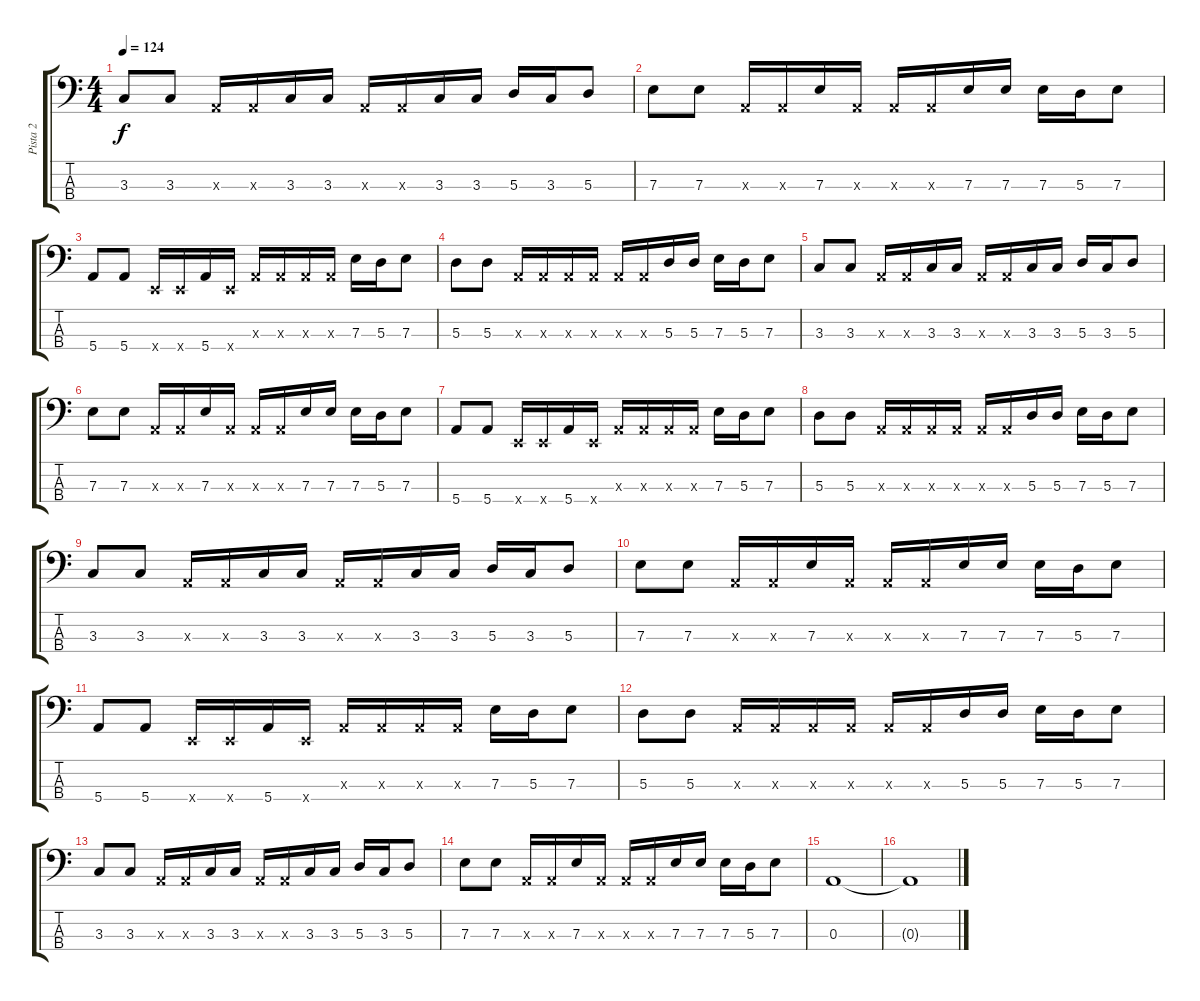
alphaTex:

\track ("Pista 2" "Pista 2") {instrument electricbassfinger}
\staff {score tabs}
\tuning (G2 D2 A1 E1) {hide}
\ts (4 4)
\tempo 124
\clef f4
\ks c
3.3.8{dy f} 3.3.8 0.3{x}.16 0.3{x}.16 3.3.16 3.3.16 0.3{x}.16 0.3{x}.16 3.3.16 3.3.16 5.3.16 3.3.16 5.3.8 |
7.3.8 7.3.8 0.3{x}.16 0.3{x}.16 7.3.16 0.3{x}.16 0.3{x}.16 0.3{x}.16 7.3.16 7.3.16 7.3.16 5.3.16 7.3.8 |
5.4.8 5.4.8 0.4{x}.16 0.4{x}.16 5.4.16 0.4{x}.16 0.3{x}.16 0.3{x}.16 0.3{x}.16 0.3{x}.16 7.3.16 5.3.16 7.3.8 |
5.3.8 5.3.8 0.3{x}.16 0.3{x}.16 0.3{x}.16 0.3{x}.16 0.3{x}.16 0.3{x}.16 5.3.16 5.3.16 7.3.16 5.3.16 7.3.8 |
3.3.8 3.3.8 0.3{x}.16 0.3{x}.16 3.3.16 3.3.16 0.3{x}.16 0.3{x}.16 3.3.16 3.3.16 5.3.16 3.3.16 5.3.8 |
7.3.8 7.3.8 0.3{x}.16 0.3{x}.16 7.3.16 0.3{x}.16 0.3{x}.16 0.3{x}.16 7.3.16 7.3.16 7.3.16 5.3.16 7.3.8 |
5.4.8 5.4.8 0.4{x}.16 0.4{x}.16 5.4.16 0.4{x}.16 0.3{x}.16 0.3{x}.16 0.3{x}.16 0.3{x}.16 7.3.16 5.3.16 7.3.8 |
5.3.8 5.3.8 0.3{x}.16 0.3{x}.16 0.3{x}.16 0.3{x}.16 0.3{x}.16 0.3{x}.16 5.3.16 5.3.16 7.3.16 5.3.16 7.3.8 |
3.3.8 3.3.8 0.3{x}.16 0.3{x}.16 3.3.16 3.3.16 0.3{x}.16 0.3{x}.16 3.3.16 3.3.16 5.3.16 3.3.16 5.3.8 |
7.3.8 7.3.8 0.3{x}.16 0.3{x}.16 7.3.16 0.3{x}.16 0.3{x}.16 0.3{x}.16 7.3.16 7.3.16 7.3.16 5.3.16 7.3.8 |
5.4.8 5.4.8 0.4{x}.16 0.4{x}.16 5.4.16 0.4{x}.16 0.3{x}.16 0.3{x}.16 0.3{x}.16 0.3{x}.16 7.3.16 5.3.16 7.3.8 |
5.3.8 5.3.8 0.3{x}.16 0.3{x}.16 0.3{x}.16 0.3{x}.16 0.3{x}.16 0.3{x}.16 5.3.16 5.3.16 7.3.16 5.3.16 7.3.8 |
3.3.8 3.3.8 0.3{x}.16 0.3{x}.16 3.3.16 3.3.16 0.3{x}.16 0.3{x}.16 3.3.16 3.3.16 5.3.16 3.3.16 5.3.8 |
7.3.8 7.3.8 0.3{x}.16 0.3{x}.16 7.3.16 0.3{x}.16 0.3{x}.16 0.3{x}.16 7.3.16 7.3.16 7.3.16 5.3.16 7.3.8 |
0.3.1 |
0.3{t}.1
